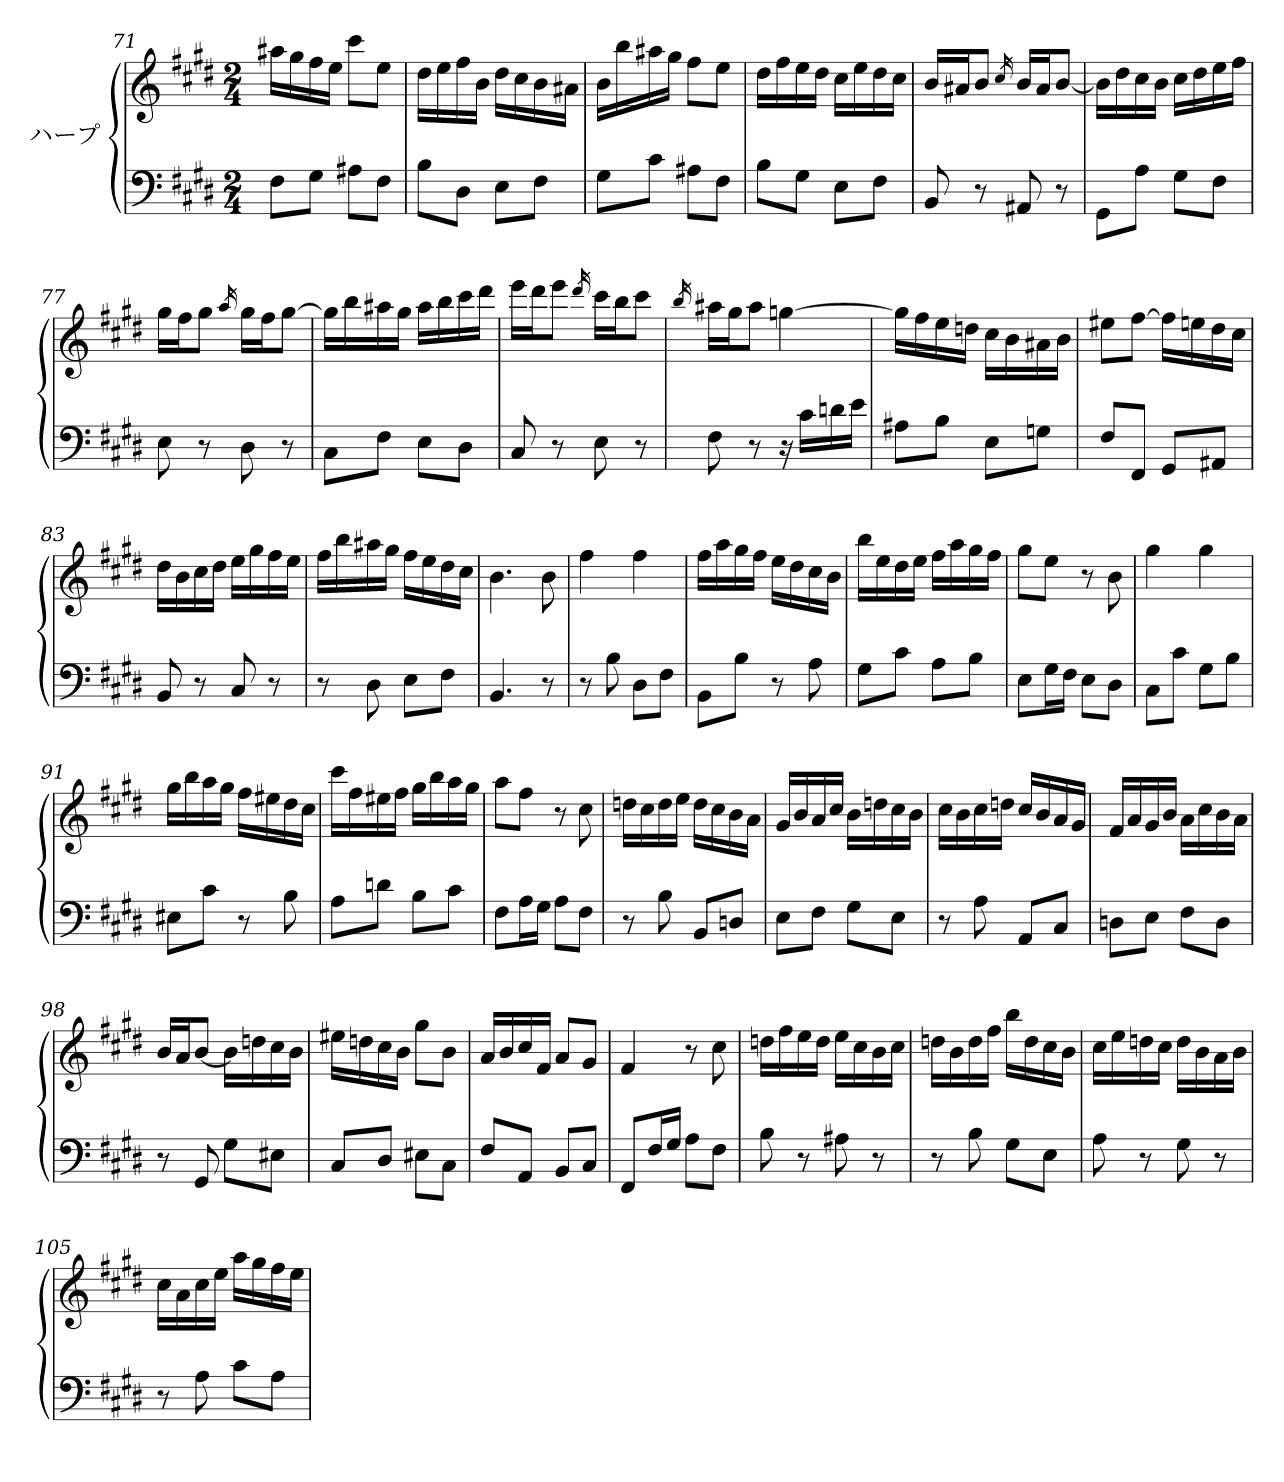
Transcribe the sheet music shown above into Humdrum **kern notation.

**kern	**kern
*part1	*part1
*staff2	*staff1
*I"ハープ	*
*clefF4	*clefG2
*k[f#c#g#d#]	*k[f#c#g#d#]
*M2/4	*M2/4
=71	=71
8F#\L	16aa#X\LL
.	16gg#\
8G#\J	16ff#\
.	16ee\JJ
8A#X\L	8ccc#\L
8F#\J	8ee\J
!!LO:LB:g=z
=72	=72
8B\L	16dd#\LL
.	16ee\
8D#\J	16ff#\
.	16b\JJ
8E\L	16dd#\LL
.	16cc#\
8F#\J	16b\
.	16a#X\JJ
=73	=73
8G#\L	16b\LL
.	16bb\
8c#\J	16aa#X\
.	16gg#\JJ
8A#X\L	8ff#\L
8F#\J	8ee\J
=74	=74
8B\L	16dd#\LL
.	16ff#\
8G#\J	16ee\
.	16dd#\JJ
8E\L	16cc#\LL
.	16ee\
8F#\J	16dd#\
.	16cc#\JJ
=75	=75
8BB/	16b/LL
.	16a#X/J
8r	8b/J
.	16qcc#/
8AA#X/	16b/LL
.	16a#/J
8r	[8b/J
=76	=76
8GG#\L	16b\LL]
.	16dd#\
8A\J	16cc#\
.	16b\JJ
8G#\L	16cc#\LL
.	16dd#\
8F#\J	16ee\
.	16ff#\JJ
=77	=77
8E\	16gg#\LL
.	16ff#\J
8r	8gg#\J
.	16qaa/
8D#\	16gg#\LL
.	16ff#\J
8r	[8gg#\J
!!LO:LB:g=z
=78	=78
8C#\L	16gg#\LL]
.	16bb\
8F#\J	16aa#X\
.	16gg#\JJ
8E\L	16aa#\LL
.	16bb\
8D#\J	16ccc#\
.	16ddd#\JJ
=79	=79
8C#/	16eee\LL
.	16ddd#\J
8r	8eee\J
.	16qddd#/
8E\	16ccc#\LL
.	16bb\J
8r	8ccc#\J
=80	=80
.	16qbb/
8F#\	16aa#X\LL
.	16gg#\J
8r	8aa#\J
16r	[4ggn\
16c#\LL	.
16dn\	.
16e\JJ	.
=81	=81
8A#X\L	16gg\LL]
.	16ff#\
8B\J	16ee\
.	16ddn\JJ
8E\L	16cc#\LL
.	16b\
8Gn\J	16a#X\
.	16b\JJ
!!LO:LB:g=z
=82	=82
8F#/L	8ee#X\L
8FF#/J	[8ff#\J
8GG#/L	16ff#\LL]
.	16een\
8AA#X/J	16dd#\
.	16cc#\JJ
=83	=83
8BB/	16dd#\LL
.	16b\
8r	16cc#\
.	16dd#\JJ
8C#/	16ee\LL
.	16gg#\
8r	16ff#\
.	16ee\JJ
=84	=84
8r	16ff#\LL
.	16bb\
8D#\	16aa#X\
.	16gg#\JJ
8E\L	16ff#\LL
.	16ee\
8F#\J	16dd#\
.	16cc#\JJ
=85	=85
4.BB/	4.b\
8r	8b\
=86	=86
8r	4ff#\
8B\	.
8D#\L	4ff#\
8F#\J	.
=87	=87
8BB\L	16ff#\LL
.	16aa\
8B\J	16gg#\
.	16ff#\JJ
8r	16ee\LL
.	16dd#\
8A\	16cc#\
.	16b\JJ
!!LO:PB:g=z
=88	=88
8G#\L	16bb\LL
.	16ee\
8c#\J	16dd#\
.	16ee\JJ
8A\L	16ff#\LL
.	16aa\
8B\J	16gg#\
.	16ff#\JJ
=89	=89
8E\L	8gg#\L
16G#\L	8ee\J
16F#\JJ	.
8E\L	8r
8D#\J	8b\
=90	=90
8C#\L	4gg#\
8c#\J	.
8G#\L	4gg#\
8B\J	.
=91	=91
8E#X\L	16gg#\LL
.	16bb\
8c#\J	16aa\
.	16gg#\JJ
8r	16ff#\LL
.	16ee#X\
8B\	16dd#\
.	16cc#\JJ
=92	=92
8A\L	16ccc#\LL
.	16ff#\
8dn\J	16ee#X\
.	16ff#\JJ
8B\L	16gg#\LL
.	16bb\
8c#\J	16aa\
.	16gg#\JJ
=93	=93
8F#\L	8aa\L
16A\L	8ff#\J
16G#\JJ	.
8A\L	8r
8F#\J	8cc#\
!!LO:LB:g=z
=94	=94
8r	16ddn\LL
.	16cc#\
8B\	16dd\
.	16ee\JJ
8BB/L	16dd\LL
.	16cc#\
8Dn/J	16b\
.	16a\JJ
=95	=95
8E\L	16g#/LL
.	16b/
8F#\J	16a/
.	16cc#/JJ
8G#\L	16b\LL
.	16ddn\
8E\J	16cc#\
.	16b\JJ
=96	=96
8r	16cc#\LL
.	16b\
8A\	16cc#\
.	16ddn\JJ
8AA/L	16cc#/LL
.	16b/
8C#/J	16a/
.	16g#/JJ
=97	=97
8Dn\L	16f#/LL
.	16a/
8E\J	16g#/
.	16b/JJ
8F#\L	16a\LL
.	16cc#\
8D\J	16b\
.	16a\JJ
=98	=98
8r	16b/LL
.	16a/J
8GG#/	[8b/J
8G#\L	16b\LL]
.	16ddn\
8E#X\J	16cc#\
.	16b\JJ
!!LO:LB:g=z
=99	=99
8C#/L	16ee#X\LL
.	16ddn\
8D#/J	16cc#\
.	16b\JJ
8E#X\L	8gg#\L
8C#\J	8b\J
=100	=100
8F#/L	16a/LL
.	16b/
8AA/J	16cc#/
.	16f#/JJ
8BB/L	8a/L
8C#/J	8g#/J
=101	=101
8FF#/L	4f#/
16F#/L	.
16G#/JJ	.
8A\L	8r
8F#\J	8cc#\
=102	=102
8B\	16ddn\LL
.	16ff#\
8r	16ee\
.	16dd\JJ
8A#X\	16ee\LL
.	16cc#\
8r	16b\
.	16cc#\JJ
=103	=103
8r	16ddn\LL
.	16b\
8B\	16dd\
.	16ff#\JJ
8G#\L	16bb\LL
.	16dd\
8E\J	16cc#\
.	16b\JJ
=104	=104
8A\	16cc#\LL
.	16ee\
8r	16ddn\
.	16cc#\JJ
8G#\	16dd\LL
.	16b\
8r	16a\
.	16b\JJ
!!LO:LB:g=z
=105	=105
8r	16cc#\LL
.	16a\
8A\	16cc#\
.	16ee\JJ
8c#\L	16aa\LL
.	16gg#\
8A\J	16ff#\
.	16ee\JJ
=	=
*-	*-
